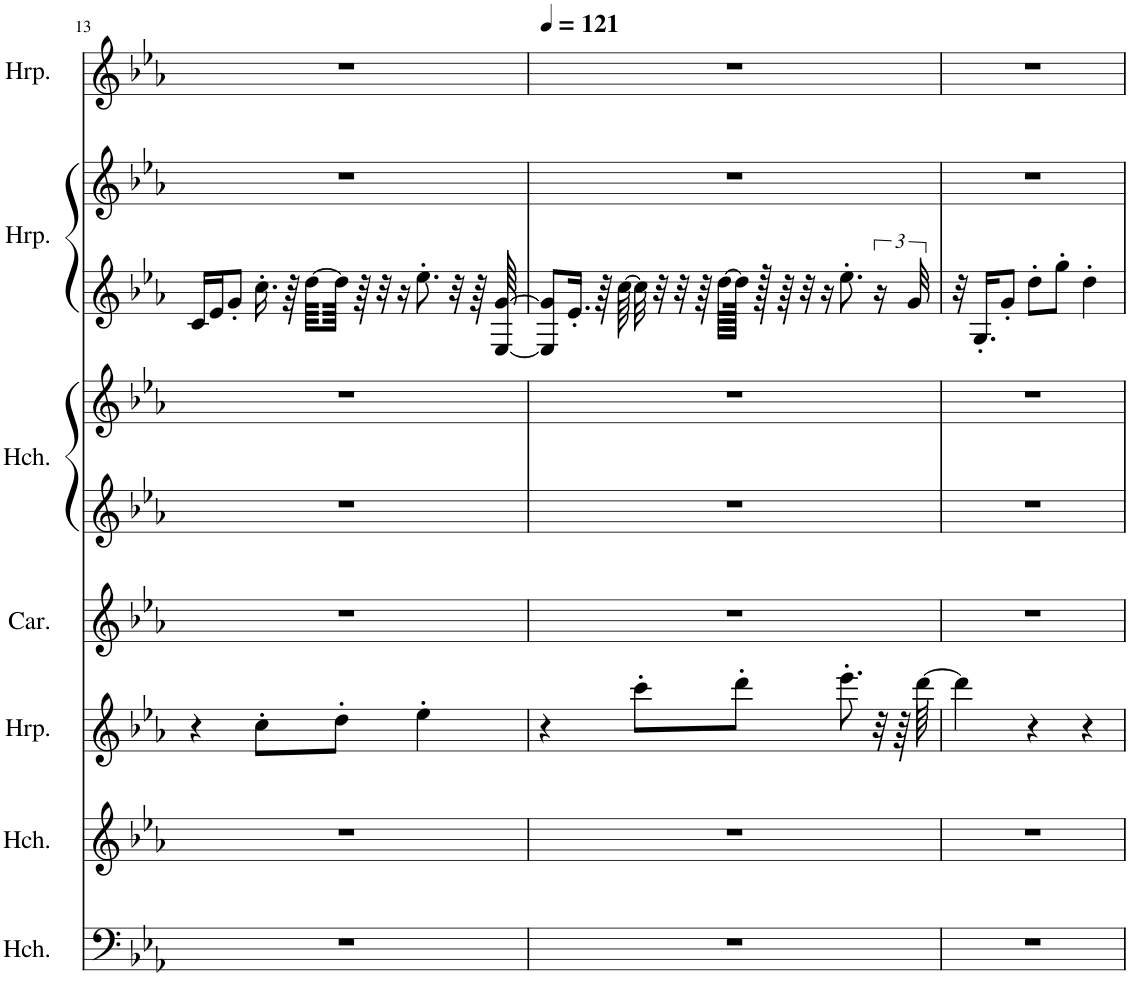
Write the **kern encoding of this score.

**kern	**kern	**kern	**kern	**kern	**kern	**kern	**kern	**kern
*part7	*part6	*part5	*part4	*part3	*part3	*part2	*part2	*part1
*staff9	*staff8	*staff7	*staff6	*staff5	*staff4	*staff3	*staff2	*staff1
*I"羽管键琴, HARPSILEFT	*I"羽管键琴, HARPSIRIGHT	*I"竖琴, HARPRIGHT	*I"钟琴, bell	*I"羽管键琴, HARPSI	*	*I"竖琴, HARPCTR	*	*I"竖琴, HARPLEFT
*	*	*I'Hrp.	*	*	*	*I'Hrp.	*	*I'Hrp.
!!LO:PB:g=z
*clefF4	*clefG2	*clefG2	*clefG2	*clefG2	*clefG2	*clefG2	*clefG2	*clefG2
*k[b-e-a-]	*k[b-e-a-]	*k[b-e-a-]	*k[b-e-a-]	*k[b-e-a-]	*k[b-e-a-]	*k[b-e-a-]	*k[b-e-a-]	*k[b-e-a-]
*M3/4	*M3/4	*M3/4	*M3/4	*M3/4	*M3/4	*M3/4	*M3/4	*M3/4
=13	=13	=13	=13	=13	=13	=13	=13	=13
2.r	2.r	4r	2.r	2.r	2.r	16c/LL	2.r	2.r
.	.	.	.	.	.	16e-/J	.	.
.	.	.	.	.	.	8g'/J	.	.
.	.	8cc'\L	.	.	.	16.cc'\	.	.
.	.	.	.	.	.	64r	.	.
.	.	.	.	.	.	[64dd\LLLL	.	.
.	.	8dd'\J	.	.	.	64dd\JJJJ]	.	.
.	.	.	.	.	.	64r	.	.
.	.	.	.	.	.	32r	.	.
.	.	.	.	.	.	16r	.	.
.	.	4ee-'\	.	.	.	8.ee-'\	.	.
.	.	.	.	.	.	32r	.	.
.	.	.	.	.	.	64r	.	.
.	.	.	.	.	.	[64E-/ [64g/	.	.
=14	=14	=14	=14	=14	=14	=14	=14	=14
*	*	*	*	*	*	*	*	*MM121
2.r	2.r	4r	2.r	2.r	2.r	8E-/] 8g/]L	2.r	2.r
.	.	.	.	.	.	16.e-'/Jk	.	.
.	.	.	.	.	.	64r	.	.
.	.	.	.	.	.	[64cc\	.	.
.	.	8ccc'\L	.	.	.	32cc\]	.	.
.	.	.	.	.	.	32r	.	.
.	.	.	.	.	.	32r	.	.
.	.	.	.	.	.	64r	.	.
.	.	.	.	.	.	[64dd\LLLL	.	.
.	.	8ddd'\J	.	.	.	128dd\JJJJk]	.	.
.	.	.	.	.	.	128r	.	.
.	.	.	.	.	.	64r	.	.
.	.	.	.	.	.	32r	.	.
.	.	.	.	.	.	16r	.	.
.	.	8.eee-'\	.	.	.	8.ee-'\	.	.
.	.	32r	.	.	.	24r	.	.
.	.	64r	.	.	.	.	.	.
.	.	.	.	.	.	48g/	.	.
.	.	[64ddd\	.	.	.	.	.	.
=15	=15	=15	=15	=15	=15	=15	=15	=15
2.r	2.r	4ddd\]	2.r	2.r	2.r	32r	2.r	2.r
.	.	.	.	.	.	16.G'/KL	.	.
.	.	.	.	.	.	8g'/J	.	.
.	.	4r	.	.	.	8dd'\L	.	.
.	.	.	.	.	.	8gg'\J	.	.
.	.	4r	.	.	.	4dd'\	.	.
=	=	=	=	=	=	=	=	=
*-	*-	*-	*-	*-	*-	*-	*-	*-
